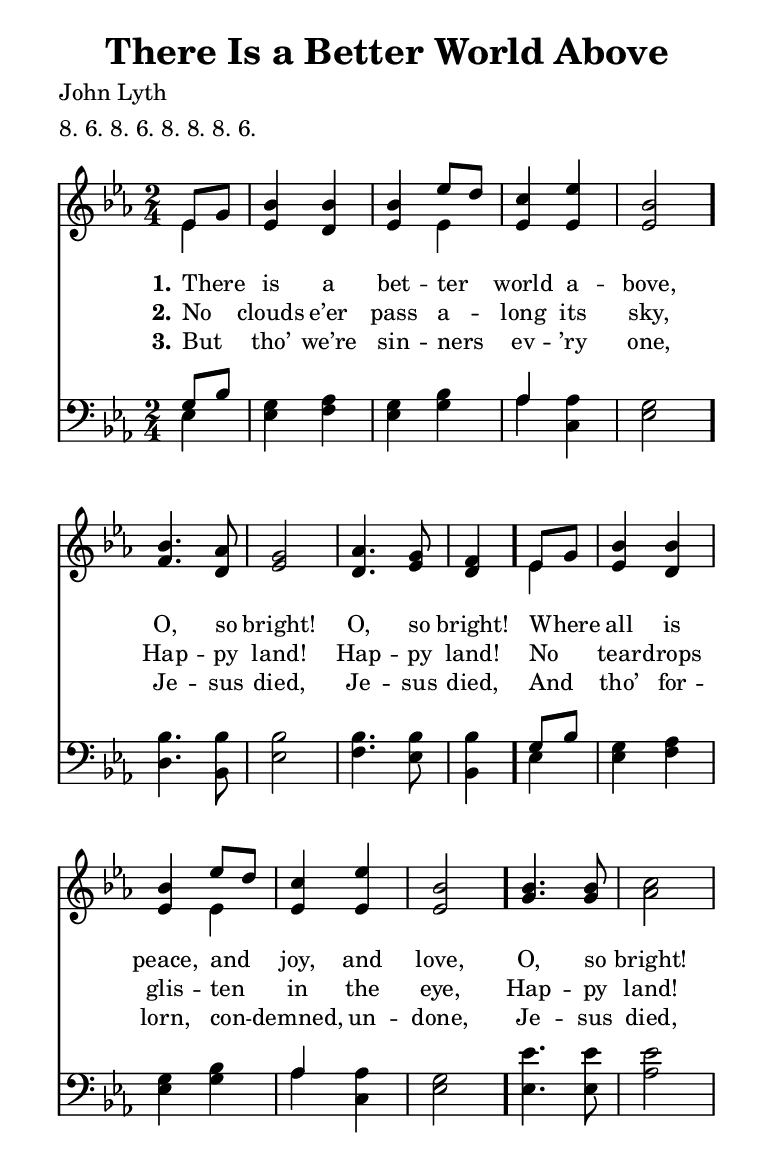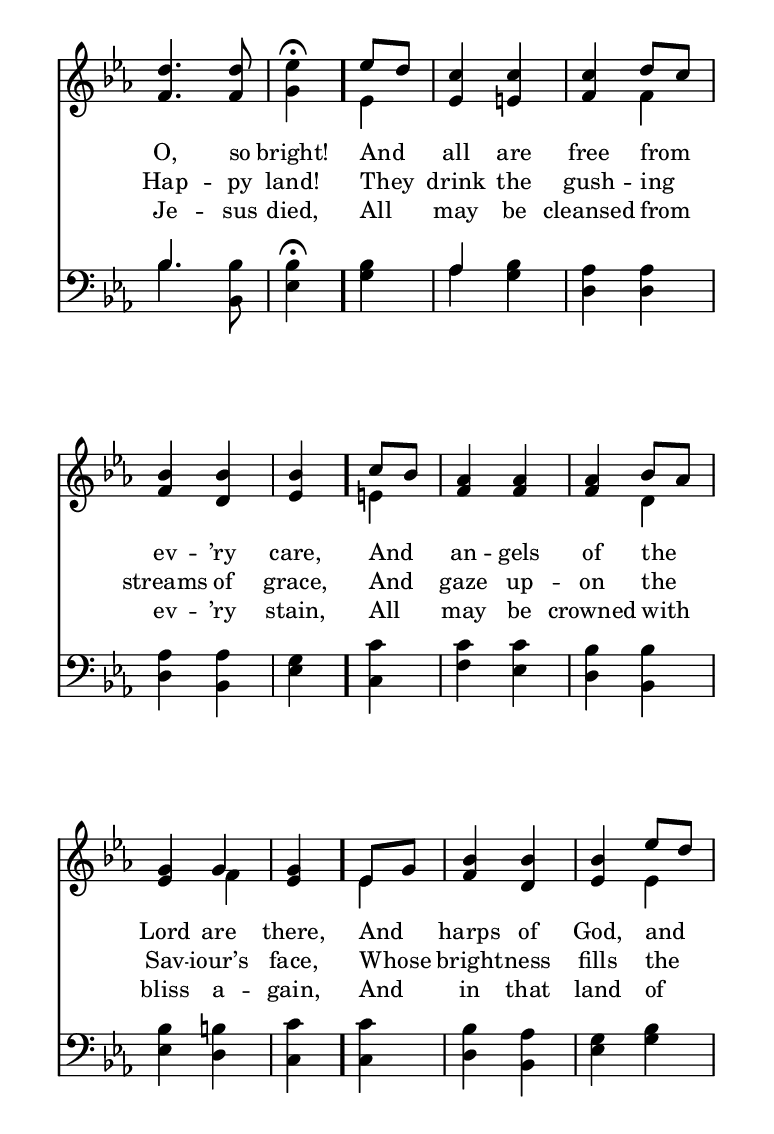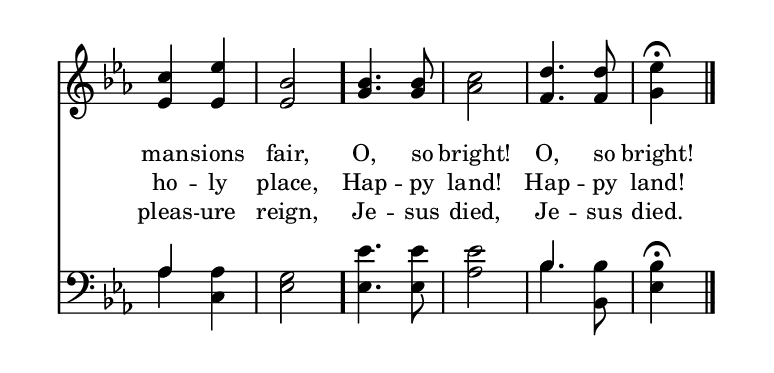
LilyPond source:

\include "common/global.ily"
\paper {
  \include "common/paper.ily"
}

\header{
  hymnnumber = "267"
  title = "There Is a Better World Above"
  tunename = "Better World"
  meter = "8. 6. 8. 6. 8. 8. 8. 6."
  poet = "John Lyth"
  composer = ""
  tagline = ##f
}

ta = { \tempo 4=90 }
tb = { \tempo 4=45 }

global = {
  \include "common/overrides.ily"
  \override Staff.TimeSignature.style = #'numbered
  \time 2/4
  \override Score.MetronomeMark.transparent = ##t % hide all fermata changes too
  \ta
  \key ees \major
  \partial 4
  \autoBeamOff
}

notesSoprano = {
\global
\relative c' {

  ees8[ g] | bes4 bes | bes ees8[ d] | c4 ees | bes2 |
  bes4. aes8 | g2 | aes4. g8 | f4
  ees8[ g] | bes4 bes | bes ees8[ d] | c4 ees | bes2 |
  bes4. bes8 | c2 | d4. d8 | \tb ees4\fermata \ta

  ees8[ d] | c4 c | c d8[ c] | bes4 bes | bes
  c8[ bes] | aes4 aes | aes bes8[ aes] | g4 g | g
  ees8[ g] | bes4 bes | bes ees8[ d] | c4 ees | bes2 |
  bes4. bes8 | c2 | d4. d8 | \tb ees4\fermata \ta

  \bar "|."

}
}

notesAlto = {
\global
\relative e' {

  ees4 | ees d | ees ees | ees ees | ees2 |
  f4. d8 | ees2 | d4. ees8 | d4
  ees4 | ees d | ees ees | ees ees | ees2 |
  g4. g8 | aes2 | f4. f8 | g4

  ees4 | ees e | f f | f d | ees
  e4 | f f | f d | ees f | ees
  ees4 | f d | ees ees | ees ees | ees2 |
  g4. g8 | aes2 | f4. f8 | g4

}
}

notesTenor = {
\global
\relative a {

  g8[ bes] | g4 aes | g bes | aes aes | g2 |
  bes4. bes8 | bes2 | bes4. bes8 | bes4
  g8[ bes] | g4 aes | g bes | aes aes | g2 |
  ees'4. ees8 | ees2 | bes4. bes8 | bes4

  bes4 | aes bes | aes aes | aes aes | g
  c4 | c c | bes bes | bes b | c
  c4 | bes aes | g bes | aes aes | g2
  ees'4. ees8 | ees2 | bes4. bes8 | bes4

}
}

notesBass = {
\global
\relative f {

  ees4 | ees f | ees g | aes c, | ees2 |
  d4. bes8 | ees2 | f4. ees8 | bes4
  ees4 | ees f | ees g | aes c, | ees2 |
  ees4. ees8 | aes2 | bes4. bes,8 | ees4\fermata

  g4 aes g | d d | d bes | ees
  c4 | f ees | d bes | ees d | c
  c4 | d bes | ees g | aes c, | ees2 |
  ees4. ees8 | aes2 | bes4. bes,8 | ees4\fermata

}
}

wordsA = \lyricmode {
\set stanza = "1."

There is a bet -- ter world a -- bove, \bar "."
O, so bright! O, so bright! \bar "."
Where all is peace, and joy, and love, \bar "."
O, so bright! O, so bright! \bar "."
And all are free from ev -- ’ry care, \bar "."
And an -- gels of the Lord are there, \bar "."
And harps of God, and man -- sions fair, \bar "."
O, so bright! O, so bright! \bar "."

}

wordsB = \lyricmode {
\set stanza = "2."

No clouds e’er pass a -- long its sky,
Hap -- py land! Hap -- py land!
No tear -- drops glis -- ten in the eye,
Hap -- py land! Hap -- py land!
They drink the gush -- ing streams of grace,
And gaze up -- on the Sav -- iour’s face,
Whose bright -- ness fills the ho -- ly place,
Hap -- py land! Hap -- py land!

}

wordsC = \lyricmode {
\set stanza = "3."

But tho’ we’re sin -- ners ev -- ’ry one,
Je -- sus died, Je -- sus died,
And tho’ for -- lorn, con -- demned, un -- done,
Je -- sus died, Je -- sus died,
All may be cleansed from ev -- ’ry stain,
All may be crowned with bliss a -- gain,
And in that land of pleas -- ure reign,
Je -- sus died, Je -- sus died.

}

\score {
  \context ChoirStaff <<
    \context Staff = upper <<
      \set ChoirStaff.systemStartDelimiter = #'SystemStartBar
      \set ChoirStaff.printPartCombineTexts = ##f
      \partcombine #'(2 . 9) \notesSoprano \notesAlto
      \context NullVoice = sopranos { \voiceOne << \notesSoprano >> }
      \context NullVoice = altos { \voiceTwo << \notesAlto >> }
      \context Lyrics = one   \lyricsto sopranos \wordsA
      \context Lyrics = two   \lyricsto sopranos \wordsB
      \context Lyrics = three \lyricsto sopranos \wordsC
    >>
    \context Staff = men <<
      \clef bass
      \set ChoirStaff.printPartCombineTexts = ##f
      \partcombine #'(2 . 9) \notesTenor \notesBass
      \context NullVoice = tenors { \voiceOne << \notesTenor >> }
      \context NullVoice = basses { \voiceTwo << \notesBass >> }
    >>
  >>
  \layout {
    \include "common/layout.ily"
  }
  \midi{
    \include "common/midi.ily"
  }
}

\version "2.19.49"  % necessary for upgrading to future LilyPond versions.

% vi:set et ts=2 sw=2 ai nocindent syntax=lilypond:
